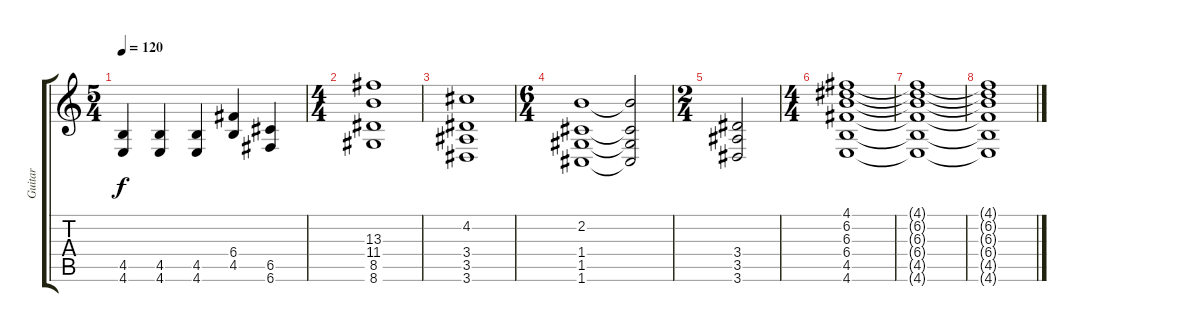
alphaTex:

\track ("Guitar" "Guitar") {instrument acousticguitarsteel}
\staff {score tabs}
\tuning (D4 A3 F3 C3 G2 C2) {hide}
\ts (5 4)
\tempo 120
\clef g2
\ks c
(4.5 4.6).4{dy f} (4.5 4.6).4 (4.5 4.6).4 (6.4 4.5).4 (6.5 6.6).4 |
\ts (4 4)
(13.3 11.4 8.5 8.6).1 |
(4.2 3.4 3.5 3.6).1 |
\ts (6 4)
(2.2 1.4 1.5 1.6).1 (2.2{t} 1.4{t} 1.5{t} 1.6{t}).2 |
\ts (2 4)
(3.4 3.5 3.6).2 |
\ts (4 4)
(4.1 6.2 6.3 6.4 4.5 4.6).1 |
(4.1{t} 6.2{t} 6.3{t} 6.4{t} 4.5{t} 4.6{t}).1 |
(4.1{t} 6.2{t} 6.3{t} 6.4{t} 4.5{t} 4.6{t}).1
